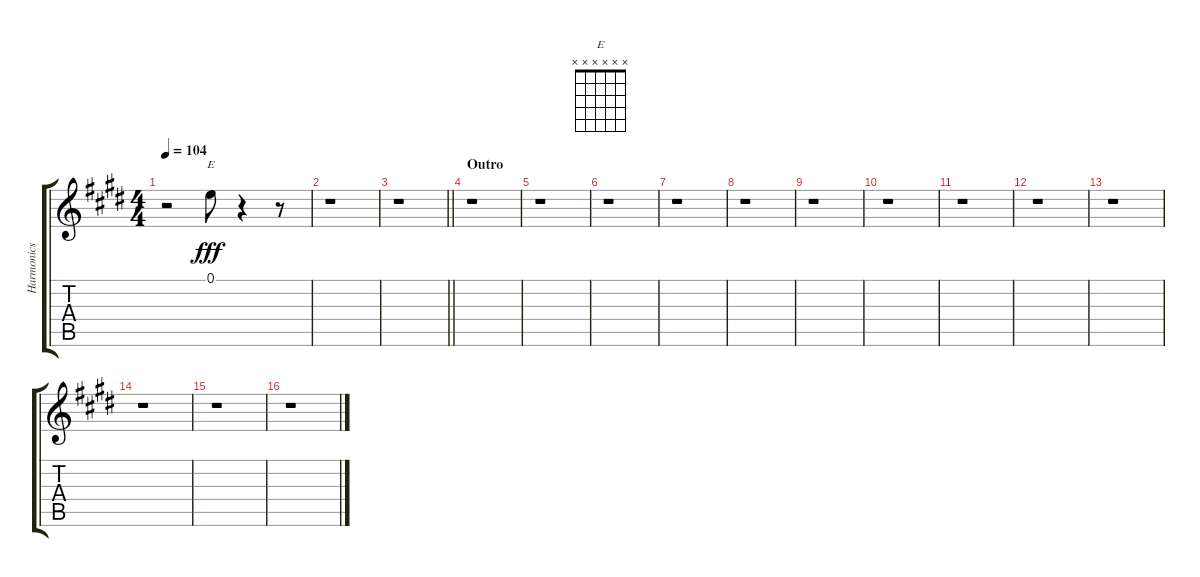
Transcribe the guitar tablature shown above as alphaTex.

\track ("Harmonics" "Harmonics") {instrument guitarharmonics}
\staff {score tabs}
\tuning (E4 B3 G3 D3 A2 E2) {hide}
\chord ("E" x x x x x x)
\ts (4 4)
\tempo 104
\clef g2
\ks e
r.2{dy fff} 0.1.8{ch "E"} r.4 r.8 |
r.1 |
\barLineRight lightlight
r.1 |
\section ("" "Outro")
r.1 |
r.1 |
r.1 |
r.1 |
r.1 |
r.1 |
r.1 |
r.1 |
r.1 |
r.1 |
r.1 |
r.1 |
r.1
